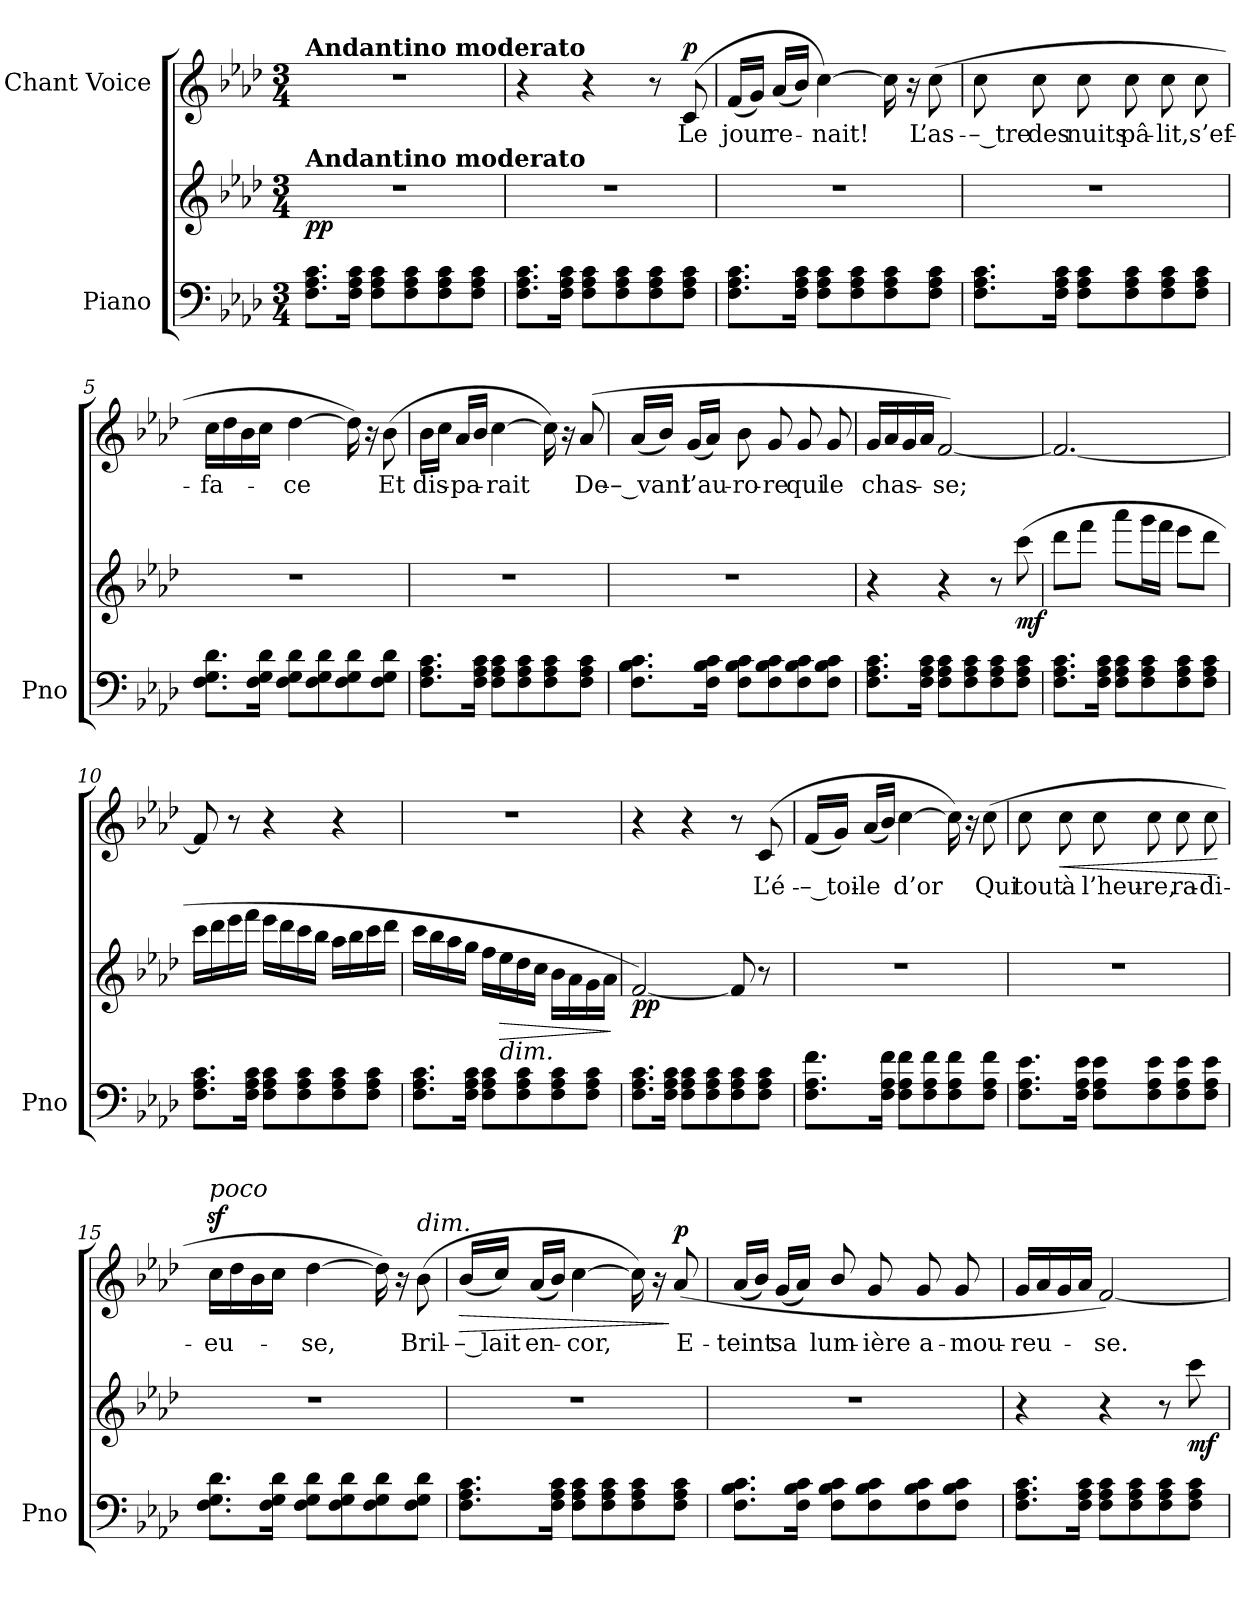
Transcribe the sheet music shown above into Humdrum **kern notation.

**kern	**kern	**dynam	**kern	**text	**dynam
*part2	*part2	*part2	*part1	*part1	*part1
*staff3	*staff2	*staff2/3	*staff1	*staff1	*staff1
*I"Piano	*	*	*I"Chant Voice	*	*
*I'Pno	*	*	*	*	*
*clefF4	*clefG2	*	*clefG2	*	*
*k[b-e-a-d-]	*k[b-e-a-d-]	*	*k[b-e-a-d-]	*	*
*M3/4	*M3/4	*	*M3/4	*	*
*MM72	*MM72	*	*MM72	*	*
=1	=1	=1	=1	=1	=1
!	!	!	!LO:TX:a:B:t=Andantino moderato	!	!
!	!LO:TX:a:B:t=Andantino moderato	!	!	!	!
!	!	!LO:DY:b	!	!	!
8.F\ 8.A-\ 8.c\L	2.r	pp	2.r	.	.
16F\ 16A-\ 16c\Jk	.	.	.	.	.
8F\ 8A-\ 8c\L	.	.	.	.	.
8F\ 8A-\ 8c\	.	.	.	.	.
8F\ 8A-\ 8c\	.	.	.	.	.
8F\ 8A-\ 8c\J	.	.	.	.	.
=2	=2	=2	=2	=2	=2
8.F\ 8.A-\ 8.c\L	2.r	.	4r	.	.
16F\ 16A-\ 16c\Jk	.	.	.	.	.
8F\ 8A-\ 8c\L	.	.	4r	.	.
8F\ 8A-\ 8c\	.	.	.	.	.
8F\ 8A-\ 8c\	.	.	8r	.	.
!	!	!	!	!LO:LY:b	!LO:DY:a
8F\ 8A-\ 8c\J	.	.	(>8c/	Le	p
=3	=3	=3	=3	=3	=3
!	!	!	!	!LO:LY:b	!
8.F\ 8.A-\ 8.c\L	2.r	.	(<16f/LL	jour	.
.	.	.	16g/JJ)	.	.
!	!	!	!	!LO:LY:b	!
.	.	.	(<16a-/LL	re-	.
16F\ 16A-\ 16c\Jk	.	.	16b-/JJ)	.	.
!	!	!	!	!LO:LY:b	!
8F\ 8A-\ 8c\L	.	.	[4cc\)	-nait!	.
8F\ 8A-\ 8c\	.	.	.	.	.
8F\ 8A-\ 8c\	.	.	16cc\]	.	.
.	.	.	16r	.	.
!	!	!	!	!LO:LY:b	!
8F\ 8A-\ 8c\J	.	.	(>8cc\	L’as-	.
!!LO:LB:g=z
=4	=4	=4	=4	=4	=4
!	!	!	!	!LO:LY:b	!
8.F\ 8.A-\ 8.c\L	2.r	.	8cc\	-– tre	.
!	!	!	!	!LO:LY:b	!
.	.	.	8cc\	des	.
16F\ 16A-\ 16c\Jk	.	.	.	.	.
!	!	!	!	!LO:LY:b	!
8F\ 8A-\ 8c\L	.	.	8cc\	nuits	.
!	!	!	!	!LO:LY:b	!
8F\ 8A-\ 8c\	.	.	8cc\	pâ-	.
!	!	!	!	!LO:LY:b	!
8F\ 8A-\ 8c\	.	.	8cc\	-lit,	.
!	!	!	!	!LO:LY:b	!
8F\ 8A-\ 8c\J	.	.	8cc\	s’ef-	.
=5	=5	=5	=5	=5	=5
!	!	!	!	!LO:LY:b	!
8.F\ 8.G\ 8.d-\L	2.r	.	16cc\LL	-fa-	.
.	.	.	16dd-\	.	.
.	.	.	16b-\	.	.
16F\ 16G\ 16d-\Jk	.	.	16cc\JJ	.	.
!	!	!	!	!LO:LY:b	!
8F\ 8G\ 8d-\L	.	.	[4dd-\	-ce	.
8F\ 8G\ 8d-\	.	.	.	.	.
8F\ 8G\ 8d-\	.	.	16dd-\])	.	.
.	.	.	16r	.	.
!	!	!	!	!LO:LY:b	!
8F\ 8G\ 8d-\J	.	.	(>8b-\	Et	.
=6	=6	=6	=6	=6	=6
!	!	!	!	!LO:LY:b	!
8.F\ 8.A-\ 8.c\L	2.r	.	16b-\LL	dis-	.
.	.	.	16cc\JJ	.	.
!	!	!	!	!LO:LY:b	!
.	.	.	16a-/LL	-pa-	.
16F\ 16A-\ 16c\Jk	.	.	16b-/JJ	.	.
!	!	!	!	!LO:LY:b	!
8F\ 8A-\ 8c\L	.	.	[4cc\	-rait	.
8F\ 8A-\ 8c\	.	.	.	.	.
8F\ 8A-\ 8c\	.	.	16cc\])	.	.
.	.	.	16r	.	.
!	!	!	!	!LO:LY:b	!
8F\ 8A-\ 8c\J	.	.	(>8a-/	De-	.
!!LO:LB:g=z
=7	=7	=7	=7	=7	=7
!	!	!	!	!LO:LY:b	!
8.F\ 8.B-\ 8.c\L	2.r	.	(<16a-/LL	-– vant	.
.	.	.	16b-/JJ)	.	.
!	!	!	!	!LO:LY:b	!
.	.	.	(<16g/LL	l’au-	.
16F\ 16B-\ 16c\Jk	.	.	16a-/JJ)	.	.
!	!	!	!	!LO:LY:b	!
8F\ 8B-\ 8c\L	.	.	8b-\	-ro-	.
!	!	!	!	!LO:LY:b	!
8F\ 8B-\ 8c\	.	.	8g/	-re	.
!	!	!	!	!LO:LY:b	!
8F\ 8B-\ 8c\	.	.	8g/	qui	.
!	!	!	!	!LO:LY:b	!
8F\ 8B-\ 8c\J	.	.	8g/	le	.
=8	=8	=8	=8	=8	=8
!	!	!	!	!LO:LY:b	!
8.F\ 8.A-\ 8.c\L	4r	.	16g/LL	chas-	.
.	.	.	16a-/	.	.
.	.	.	16g/	.	.
16F\ 16A-\ 16c\Jk	.	.	16a-/JJ	.	.
!	!	!	!	!LO:LY:b	!
8F\ 8A-\ 8c\L	4r	.	[2f/)	-se;	.
8F\ 8A-\ 8c\	.	.	.	.	.
8F\ 8A-\ 8c\	8r	.	.	.	.
!	!	!LO:DY:b	!	!	!
8F\ 8A-\ 8c\J	(>8ccc\	mf	.	.	.
=9	=9	=9	=9	=9	=9
8.F\ 8.A-\ 8.c\L	8ddd-\L	.	2.f/_	.	.
.	8fff\J	.	.	.	.
16F\ 16A-\ 16c\Jk	.	.	.	.	.
8F\ 8A-\ 8c\L	8aaa-\L	.	.	.	.
8F\ 8A-\ 8c\	16ggg\L	.	.	.	.
.	16fff\JJ	.	.	.	.
8F\ 8A-\ 8c\	8eee-\L	.	.	.	.
8F\ 8A-\ 8c\J	8ddd-\J	.	.	.	.
!!LO:LB:g=z
=10	=10	=10	=10	=10	=10
8.F\ 8.A-\ 8.c\L	16ccc\LL	.	8f/]	.	.
.	16ddd-\	.	.	.	.
.	16eee-\	.	8r	.	.
16F\ 16A-\ 16c\Jk	16fff\JJ	.	.	.	.
8F\ 8A-\ 8c\L	16eee-\LL	.	4r	.	.
.	16ddd-\	.	.	.	.
8F\ 8A-\ 8c\	16ccc\	.	.	.	.
.	16bb-\JJ	.	.	.	.
8F\ 8A-\ 8c\	16aa-\LL	.	4r	.	.
.	16bb-\	.	.	.	.
8F\ 8A-\ 8c\J	16ccc\	.	.	.	.
.	16ddd-\JJ	.	.	.	.
=11	=11	=11	=11	=11	=11
8.F\ 8.A-\ 8.c\L	16ccc\LL	.	2.r	.	.
.	16bb-\	.	.	.	.
.	16aa-\	.	.	.	.
16F\ 16A-\ 16c\Jk	16gg\JJ	.	.	.	.
8F\ 8A-\ 8c\L	16ff\LL	.	.	.	.
!	!LO:TX:b:i:t=dim.	!	!	!	!
!	!	!LO:HP:b	!	!	!
.	16ee-\	>	.	.	.
8F\ 8A-\ 8c\	16dd-\	.	.	.	.
.	16cc\JJ	.	.	.	.
8F\ 8A-\ 8c\	16b-\LL	.	.	.	.
.	16a-\	.	.	.	.
8F\ 8A-\ 8c\J	16g\	.	.	.	.
.	16a-\JJ	.	.	.	.
.	.	]	.	.	.
=12	=12	=12	=12	=12	=12
!	!	!LO:DY:b	!	!	!
8.F\ 8.A-\ 8.c\L	[2f/)	pp	4r	.	.
16F\ 16A-\ 16c\Jk	.	.	.	.	.
8F\ 8A-\ 8c\L	.	.	4r	.	.
8F\ 8A-\ 8c\	.	.	.	.	.
8F\ 8A-\ 8c\	8f/]	.	8r	.	.
!	!	!	!	!LO:LY:b	!
8F\ 8A-\ 8c\J	8r	.	(>8c/	L’é-	.
!!LO:PB:g=z
=13	=13	=13	=13	=13	=13
!	!	!	!	!LO:LY:b	!
8.F\ 8.A-\ 8.f\L	2.r	.	(<16f/LL	-– toi-	.
.	.	.	16g/JJ)	.	.
!	!	!	!	!LO:LY:b	!
.	.	.	(<16a-/LL	-le	.
16F\ 16A-\ 16f\Jk	.	.	16b-/JJ)	.	.
!	!	!	!	!LO:LY:b	!
8F\ 8A-\ 8f\L	.	.	[4cc\	d’or	.
8F\ 8A-\ 8f\	.	.	.	.	.
8F\ 8A-\ 8f\	.	.	16cc\])	.	.
.	.	.	16r	.	.
!	!	!	!	!LO:LY:b	!
8F\ 8A-\ 8f\J	.	.	(>8cc\	Qui	.
=14	=14	=14	=14	=14	=14
!	!	!	!	!LO:LY:b	!
8.F\ 8.A-\ 8.e-\L	2.r	.	8cc\	tout	.
!	!	!	!	!LO:LY:b	!LO:HP:b
.	.	.	8cc\	à	<
16F\ 16A-\ 16e-\Jk	.	.	.	.	.
!	!	!	!	!LO:LY:b	!
8F\ 8A-\ 8e-\L	.	.	8cc\	l’heu-	.
!	!	!	!	!LO:LY:b	!
8F\ 8A-\ 8e-\	.	.	8cc\	-re,	.
!	!	!	!	!LO:LY:b	!
8F\ 8A-\ 8e-\	.	.	8cc\	ra-	.
!	!	!	!	!LO:LY:b	!
8F\ 8A-\ 8e-\J	.	.	8cc\	-di-	.
.	.	.	.	.	[
=15	=15	=15	=15	=15	=15
!	!	!	!LO:TX:a:i:t=poco	!	!
!	!	!	!	!LO:LY:b	!
8.F\ 8.G\ 8.d-\L	2.r	.	16ccz>\LL	-eu-	.
.	.	.	16dd-\	.	.
.	.	.	16b-\	.	.
16F\ 16G\ 16d-\Jk	.	.	16cc\JJ	.	.
!	!	!	!	!LO:LY:b	!
8F\ 8G\ 8d-\L	.	.	[4dd-\	-se,	.
8F\ 8G\ 8d-\	.	.	.	.	.
8F\ 8G\ 8d-\	.	.	16dd-\])	.	.
.	.	.	16r	.	.
!	!	!	!LO:TX:a:i:t=dim.	!	!
!	!	!	!	!LO:LY:b	!
8F\ 8G\ 8d-\J	.	.	(>8b-\	Bril-	.
!!LO:LB:g=z
=16	=16	=16	=16	=16	=16
!	!	!	!	!LO:LY:b	!LO:HP:b
8.F\ 8.A-\ 8.c\L	2.r	.	(<16b-/LL	-– lait	>
.	.	.	16cc/JJ)	.	.
!	!	!	!	!LO:LY:b	!
.	.	.	(<16a-/LL	en-	.
16F\ 16A-\ 16c\Jk	.	.	16b-/JJ)	.	.
!	!	!	!	!LO:LY:b	!
8F\ 8A-\ 8c\L	.	.	[4cc\	-cor,	.
8F\ 8A-\ 8c\	.	.	.	.	.
8F\ 8A-\ 8c\	.	.	16cc\])	.	.
.	.	.	16r	.	.
!	!	!	!	!LO:LY:b	!LO:DY:n=1:a
8F\ 8A-\ 8c\J	.	.	(>8a-/	E-	] p
=17	=17	=17	=17	=17	=17
!	!	!	!	!LO:LY:b	!
8.F\ 8.B-\ 8.c\L	2.r	.	(<16a-/LL	-teint	.
.	.	.	16b-/JJ)	.	.
!	!	!	!	!LO:LY:b	!
.	.	.	(<16g/LL	sa	.
16F\ 16B-\ 16c\Jk	.	.	16a-/JJ)	.	.
!	!	!	!	!LO:LY:b	!
8F\ 8B-\ 8c\L	.	.	8b-/	lum-	.
!	!	!	!	!LO:LY:b	!
8F\ 8B-\ 8c\	.	.	8g/	-ière	.
!	!	!	!	!LO:LY:b	!
8F\ 8B-\ 8c\	.	.	8g/	a-	.
!	!	!	!	!LO:LY:b	!
8F\ 8B-\ 8c\J	.	.	8g/	-mou-	.
=18	=18	=18	=18	=18	=18
!	!	!	!	!LO:LY:b	!
8.F\ 8.A-\ 8.c\L	4r	.	16g/LL	-reu-	.
.	.	.	16a-/	.	.
.	.	.	16g/	.	.
16F\ 16A-\ 16c\Jk	.	.	16a-/JJ	.	.
!	!	!	!	!LO:LY:b	!
8F\ 8A-\ 8c\L	4r	.	[2f/)	-se.	.
8F\ 8A-\ 8c\	.	.	.	.	.
8F\ 8A-\ 8c\	8r	.	.	.	.
!	!	!LO:DY:b	!	!	!
8F\ 8A-\ 8c\J	8ccc\	mf	.	.	.
=	=	=	=	=	=
*-	*-	*-	*-	*-	*-
